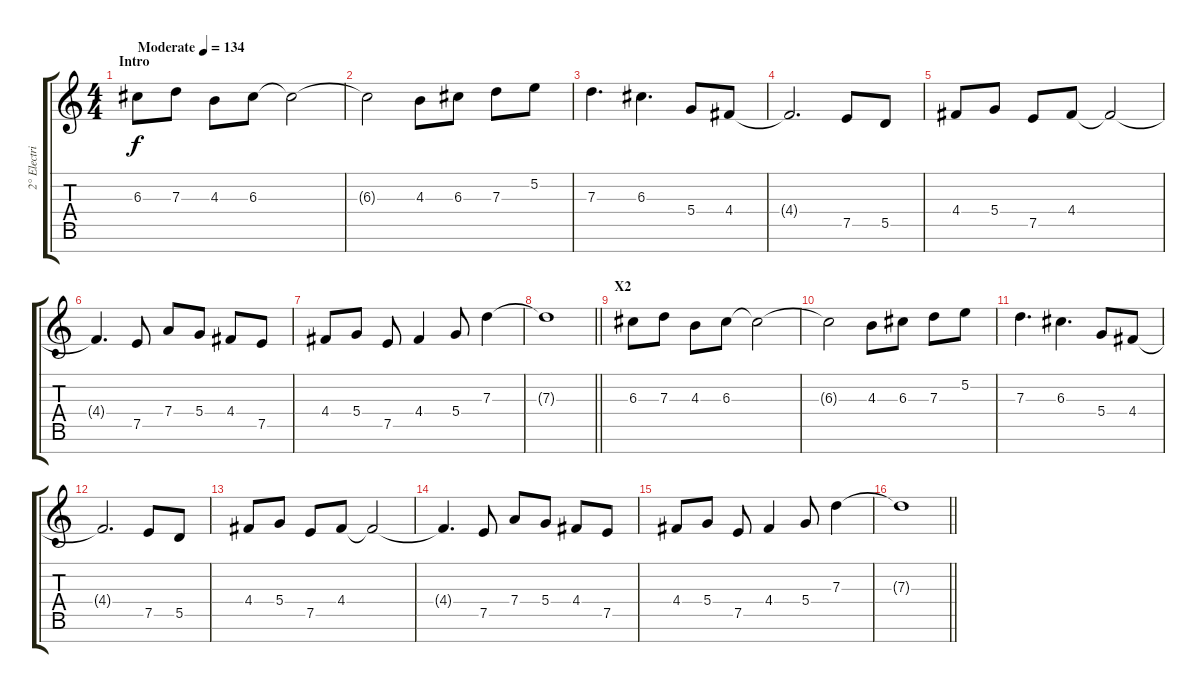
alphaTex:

\track ("2° Electric Guitar" "2° Electri") {instrument acousticguitarsteel}
\staff {score tabs}
\tuning (E4 B3 G3 D3 A2 E2 B1) {hide}
\ts (4 4)
\section ("" "Intro")
\tempo (134 "Moderate")
\clef g2
\ks c
6.3.8{dy f instrument acousticguitarsteel} 7.3.8 4.3.8 6.3.8 6.3{t}.2 |
6.3{t}.2 4.3.8 6.3.8 7.3.8 5.2.8 |
7.3.4{d} 6.3.4{d} 5.4.8 4.4.8 |
4.4{t}.2{d} 7.5.8 5.5.8 |
4.4.8 5.4.8 7.5.8 4.4.8 4.4{t}.2 |
4.4{t}.4{d} 7.5.8 7.4.8 5.4.8 4.4.8 7.5.8 |
4.4.8 5.4.8 7.5.8 4.4.4 5.4.8 7.3.4 |
\barLineRight lightlight
7.3{t}.1 |
\section ("" "X2")
6.3.8 7.3.8 4.3.8 6.3.8 6.3{t}.2 |
6.3{t}.2 4.3.8 6.3.8 7.3.8 5.2.8 |
7.3.4{d} 6.3.4{d} 5.4.8 4.4.8 |
4.4{t}.2{d} 7.5.8 5.5.8 |
4.4.8 5.4.8 7.5.8 4.4.8 4.4{t}.2 |
4.4{t}.4{d} 7.5.8 7.4.8 5.4.8 4.4.8 7.5.8 |
4.4.8 5.4.8 7.5.8 4.4.4 5.4.8 7.3.4 |
\barLineRight lightlight
7.3{t}.1
